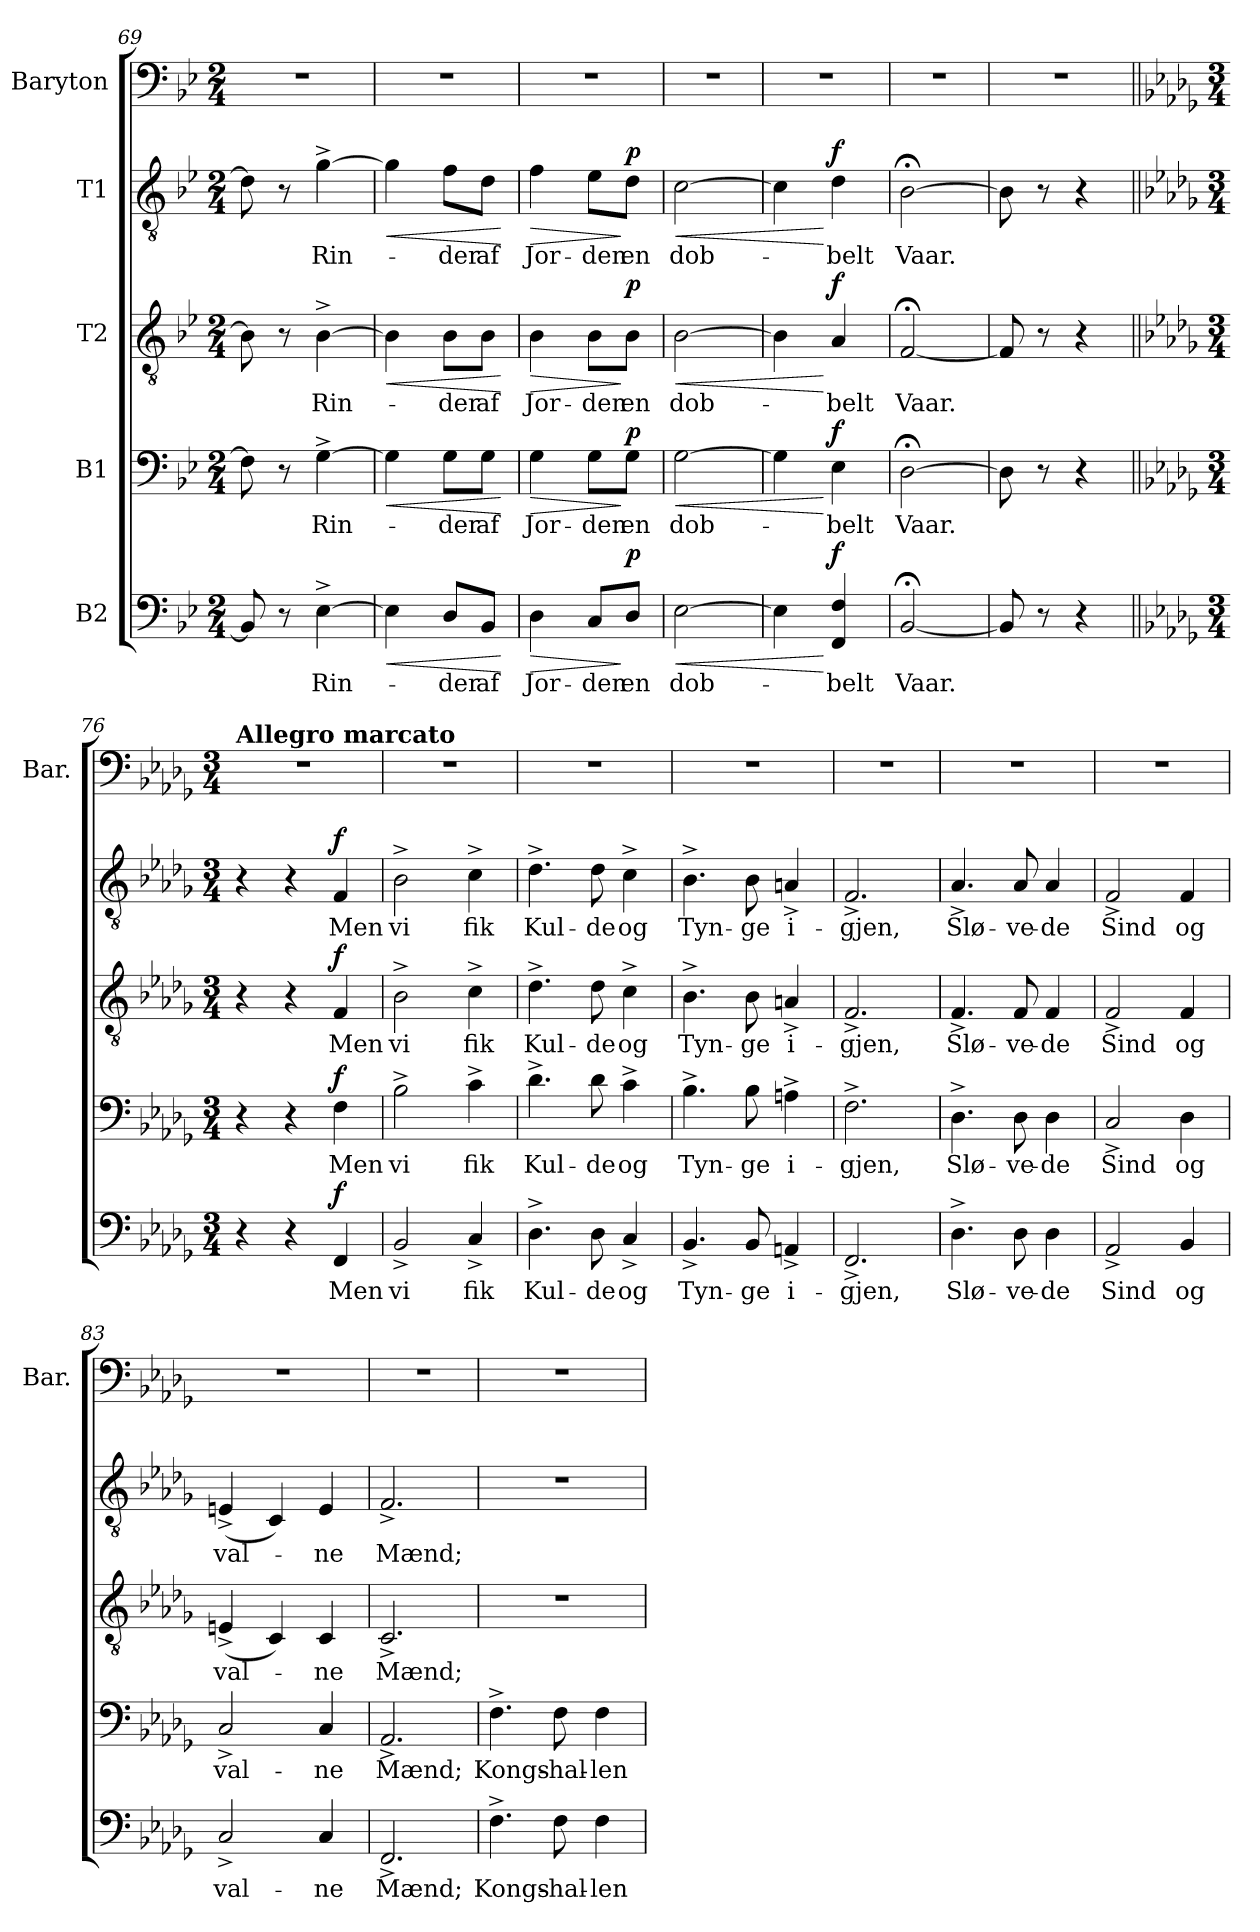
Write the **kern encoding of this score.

**kern	**text	**dynam	**kern	**text	**dynam	**kern	**text	**dynam	**kern	**text	**dynam	**kern
*part5	*part5	*part5	*part4	*part4	*part4	*part3	*part3	*part3	*part2	*part2	*part2	*part1
*staff5	*staff5	*staff5	*staff4	*staff4	*staff4	*staff3	*staff3	*staff3	*staff2	*staff2	*staff2	*staff1
*I"B2	*	*	*I"B1	*	*	*I"T2	*	*	*I"T1	*	*	*I"Baryton
*	*	*	*	*	*	*	*	*	*	*	*	*I'Bar.
*clefF4	*	*	*clefF4	*	*	*clefGv2	*	*	*clefGv2	*	*	*clefF4
*k[b-e-]	*	*	*k[b-e-]	*	*	*k[b-e-]	*	*	*k[b-e-]	*	*	*k[b-e-]
*M2/4	*	*	*M2/4	*	*	*M2/4	*	*	*M2/4	*	*	*M2/4
=69	=69	=69	=69	=69	=69	=69	=69	=69	=69	=69	=69	=69
8BB-/]	.	.	8F#\]	.	.	8B-\]	.	.	8d\]	.	.	2r
8r	.	.	8r	.	.	8r	.	.	8r	.	.	.
!	!LO:LY:b	!	!	!LO:LY:b	!	!	!LO:LY:b	!	!	!LO:LY:b	!	!
[4E-^\	Rin-	.	[4G^\	Rin-	.	[4B-^\	Rin-	.	[4g^\	Rin-	.	.
=70	=70	=70	=70	=70	=70	=70	=70	=70	=70	=70	=70	=70
!	!	!LO:HP:b	!	!	!LO:HP:b	!	!	!LO:HP:b	!	!	!LO:HP:b	!
4E-\]	.	<	4G\]	.	<	4B-\]	.	<	4g\]	.	<	2r
!	!LO:LY:b	!	!	!LO:LY:b	!	!	!LO:LY:b	!	!	!LO:LY:b	!	!
8D/L	-der	.	8G\L	-der	.	8B-\L	-der	.	8f\L	-der	.	.
!	!LO:LY:b	!	!	!LO:LY:b	!	!	!LO:LY:b	!	!	!LO:LY:b	!	!
8BB-/J	af	.	8G\J	af	.	8B-\J	af	.	8d\J	af	.	.
.	.	[	.	.	[	.	.	[	.	.	[	.
=71	=71	=71	=71	=71	=71	=71	=71	=71	=71	=71	=71	=71
!	!LO:LY:b	!LO:HP:b	!	!LO:LY:b	!LO:HP:b	!	!LO:LY:b	!LO:HP:b	!	!LO:LY:b	!LO:HP:b	!
4D\	Jor-	>	4G\	Jor-	>	4B-\	Jor-	>	4f\	Jor-	>	2r
!	!LO:LY:b	!	!	!LO:LY:b	!	!	!LO:LY:b	!	!	!LO:LY:b	!	!
8C/L	-den	.	8G\L	-den	.	8B-\L	-den	.	8e-\L	-den	.	.
!	!LO:LY:b	!LO:DY:n=1:a	!	!LO:LY:b	!LO:DY:n=1:a	!	!LO:LY:b	!LO:DY:n=1:a	!	!LO:LY:b	!LO:DY:n=1:a	!
8D/J	en	] p	8G\J	en	] p	8B-\J	en	] p	8d\J	en	] p	.
=72	=72	=72	=72	=72	=72	=72	=72	=72	=72	=72	=72	=72
!	!LO:LY:b	!LO:HP:b	!	!LO:LY:b	!LO:HP:b	!	!LO:LY:b	!LO:HP:b	!	!LO:LY:b	!LO:HP:b	!
[2E-\	dob-	<	[2G\	dob-	<	[2B-\	dob-	<	[2c\	dob-	<	2r
=73	=73	=73	=73	=73	=73	=73	=73	=73	=73	=73	=73	=73
4E-\]	.	.	4G\]	.	.	4B-\]	.	.	4c\]	.	.	2r
!	!LO:LY:b	!LO:DY:n=1:a	!	!LO:LY:b	!LO:DY:n=1:a	!	!LO:LY:b	!LO:DY:n=1:a	!	!LO:LY:b	!LO:DY:n=1:a	!
4FF/ 4F/	-belt	[ f	4E-\	-belt	[ f	4A/	-belt	[ f	4d\	-belt	[ f	.
=74	=74	=74	=74	=74	=74	=74	=74	=74	=74	=74	=74	=74
!	!LO:LY:b	!	!	!LO:LY:b	!	!	!LO:LY:b	!	!	!LO:LY:b	!	!
[2BB-;</	Vaar.	.	[2D;<\	Vaar.	.	[2F;</	Vaar.	.	[2B-;<\	Vaar.	.	2r
=75	=75	=75	=75	=75	=75	=75	=75	=75	=75	=75	=75	=75
8BB-/]	.	.	8D\]	.	.	8F/]	.	.	8B-\]	.	.	2r
8r	.	.	8r	.	.	8r	.	.	8r	.	.	.
4r	.	.	4r	.	.	4r	.	.	4r	.	.	.
!!LO:PB:g=z
=76||	=76||	=76||	=76||	=76||	=76||	=76||	=76||	=76||	=76||	=76||	=76||	=76||
*k[b-e-a-d-g-]	*	*	*k[b-e-a-d-g-]	*	*	*k[b-e-a-d-g-]	*	*	*k[b-e-a-d-g-]	*	*	*k[b-e-a-d-g-]
*M3/4	*	*	*M3/4	*	*	*M3/4	*	*	*M3/4	*	*	*M3/4
!	!	!	!	!	!	!	!	!	!	!	!	!LO:TX:a:B:t=Allegro marcato
4r	.	.	4r	.	.	4r	.	.	4r	.	.	2.r
4r	.	.	4r	.	.	4r	.	.	4r	.	.	.
!	!LO:LY:b	!LO:DY:a	!	!LO:LY:b	!LO:DY:a	!	!LO:LY:b	!LO:DY:a	!	!LO:LY:b	!LO:DY:a	!
4FF/	Men	f	4F\	Men	f	4F/	Men	f	4F/	Men	f	.
=77	=77	=77	=77	=77	=77	=77	=77	=77	=77	=77	=77	=77
!	!LO:LY:b	!	!	!LO:LY:b	!	!	!LO:LY:b	!	!	!LO:LY:b	!	!
2BB-^/	vi	.	2B-^\	vi	.	2B-^\	vi	.	2B-^\	vi	.	2.r
!	!LO:LY:b	!	!	!LO:LY:b	!	!	!LO:LY:b	!	!	!LO:LY:b	!	!
4C^/	fik	.	4c^\	fik	.	4c^\	fik	.	4c^\	fik	.	.
=78	=78	=78	=78	=78	=78	=78	=78	=78	=78	=78	=78	=78
!	!LO:LY:b	!	!	!LO:LY:b	!	!	!LO:LY:b	!	!	!LO:LY:b	!	!
4.D-^\	Kul-	.	4.d-^\	Kul-	.	4.d-^\	Kul-	.	4.d-^\	Kul-	.	2.r
!	!LO:LY:b	!	!	!LO:LY:b	!	!	!LO:LY:b	!	!	!LO:LY:b	!	!
8D-\	-de	.	8d-\	-de	.	8d-\	-de	.	8d-\	-de	.	.
!	!LO:LY:b	!	!	!LO:LY:b	!	!	!LO:LY:b	!	!	!LO:LY:b	!	!
4C^/	og	.	4c^\	og	.	4c^\	og	.	4c^\	og	.	.
=79	=79	=79	=79	=79	=79	=79	=79	=79	=79	=79	=79	=79
!	!LO:LY:b	!	!	!LO:LY:b	!	!	!LO:LY:b	!	!	!LO:LY:b	!	!
4.BB-^/	Tyn-	.	4.B-^\	Tyn-	.	4.B-^\	Tyn-	.	4.B-^\	Tyn-	.	2.r
!	!LO:LY:b	!	!	!LO:LY:b	!	!	!LO:LY:b	!	!	!LO:LY:b	!	!
8BB-/	-ge	.	8B-\	-ge	.	8B-\	-ge	.	8B-\	-ge	.	.
!	!LO:LY:b	!	!	!LO:LY:b	!	!	!LO:LY:b	!	!	!LO:LY:b	!	!
4AAn^/	i-	.	4An^\	i-	.	4An^/	i-	.	4An^/	i-	.	.
=80	=80	=80	=80	=80	=80	=80	=80	=80	=80	=80	=80	=80
!	!LO:LY:b	!	!	!LO:LY:b	!	!	!LO:LY:b	!	!	!LO:LY:b	!	!
2.FF^/	-gjen,	.	2.F^\	-gjen,	.	2.F^/	-gjen,	.	2.F^/	-gjen,	.	2.r
=81	=81	=81	=81	=81	=81	=81	=81	=81	=81	=81	=81	=81
!	!LO:LY:b	!	!	!LO:LY:b	!	!	!LO:LY:b	!	!	!LO:LY:b	!	!
4.D-^\	Slø-	.	4.D-^\	Slø-	.	4.F^/	Slø-	.	4.A-^/	Slø-	.	2.r
!	!LO:LY:b	!	!	!LO:LY:b	!	!	!LO:LY:b	!	!	!LO:LY:b	!	!
8D-\	-ve-	.	8D-\	-ve-	.	8F/	-ve-	.	8A-/	-ve-	.	.
!	!LO:LY:b	!	!	!LO:LY:b	!	!	!LO:LY:b	!	!	!LO:LY:b	!	!
4D-\	-de	.	4D-\	-de	.	4F/	-de	.	4A-/	-de	.	.
=82	=82	=82	=82	=82	=82	=82	=82	=82	=82	=82	=82	=82
!	!LO:LY:b	!	!	!LO:LY:b	!	!	!LO:LY:b	!	!	!LO:LY:b	!	!
2AA-^/	Sind	.	2C^/	Sind	.	2F^/	Sind	.	2F^/	Sind	.	2.r
!	!LO:LY:b	!	!	!LO:LY:b	!	!	!LO:LY:b	!	!	!LO:LY:b	!	!
4BB-/	og	.	4D-\	og	.	4F/	og	.	4F/	og	.	.
=83	=83	=83	=83	=83	=83	=83	=83	=83	=83	=83	=83	=83
!	!LO:LY:b	!	!	!LO:LY:b	!	!	!LO:LY:b	!	!	!LO:LY:b	!	!
2C^/	val-	.	2C^/	val-	.	(<4En^/	val-	.	(<4En^/	val-	.	2.r
.	.	.	.	.	.	4C/)	.	.	4C/)	.	.	.
!	!LO:LY:b	!	!	!LO:LY:b	!	!	!LO:LY:b	!	!	!LO:LY:b	!	!
4C/	-ne	.	4C/	-ne	.	4C/	-ne	.	4E/	-ne	.	.
!!LO:LB:g=z
=84	=84	=84	=84	=84	=84	=84	=84	=84	=84	=84	=84	=84
!	!LO:LY:b	!	!	!LO:LY:b	!	!	!LO:LY:b	!	!	!LO:LY:b	!	!
2.FF^/	Mænd;	.	2.AA-^/	Mænd;	.	2.C^/	Mænd;	.	2.F^/	Mænd;	.	2.r
=85	=85	=85	=85	=85	=85	=85	=85	=85	=85	=85	=85	=85
!	!LO:LY:b	!	!	!LO:LY:b	!	!	!	!	!	!	!	!
4.F^\	Kongs-	.	4.F^\	Kongs-	.	2.r	.	.	2.r	.	.	2.r
!	!LO:LY:b	!	!	!LO:LY:b	!	!	!	!	!	!	!	!
8F\	-hal-	.	8F\	-hal-	.	.	.	.	.	.	.	.
!	!LO:LY:b	!	!	!LO:LY:b	!	!	!	!	!	!	!	!
4F\	-len	.	4F\	-len	.	.	.	.	.	.	.	.
=	=	=	=	=	=	=	=	=	=	=	=	=
*-	*-	*-	*-	*-	*-	*-	*-	*-	*-	*-	*-	*-
